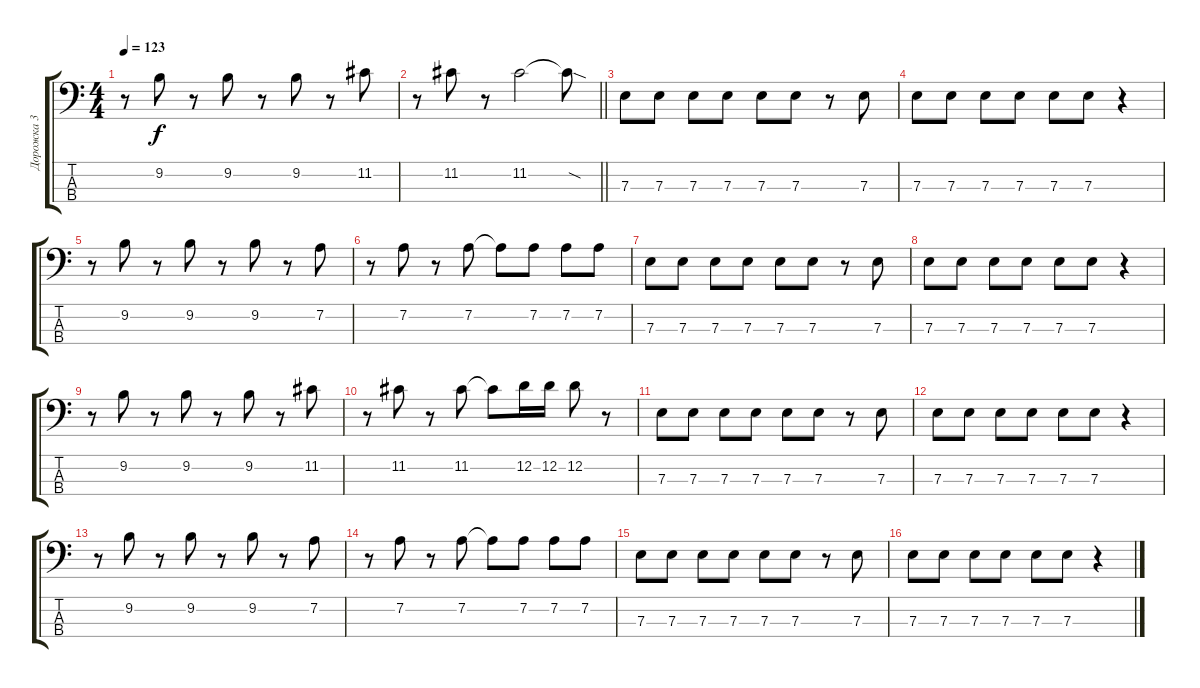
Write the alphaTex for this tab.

\track ("Дорожка 3" "Дорожка 3") {instrument electricbassfinger}
\staff {score tabs}
\tuning (G2 D2 A1 E1) {hide}
\ts (4 4)
\tempo 123
\clef f4
\ks c
r.8{dy f} 9.2.8 r.8 9.2.8 r.8 9.2.8 r.8 11.2.8 |
\barLineRight lightlight
r.8 11.2.8 r.8 11.2.2 11.2{sod t}.8 |
7.3.8 7.3.8 7.3.8 7.3.8 7.3.8 7.3.8 r.8 7.3.8 |
7.3.8 7.3.8 7.3.8 7.3.8 7.3.8 7.3.8 r.4 |
r.8 9.2.8 r.8 9.2.8 r.8 9.2.8 r.8 7.2.8 |
r.8 7.2.8 r.8 7.2.8 7.2{t}.8 7.2.8 7.2.8 7.2.8 |
7.3.8 7.3.8 7.3.8 7.3.8 7.3.8 7.3.8 r.8 7.3.8 |
7.3.8 7.3.8 7.3.8 7.3.8 7.3.8 7.3.8 r.4 |
r.8 9.2.8 r.8 9.2.8 r.8 9.2.8 r.8 11.2.8 |
r.8 11.2.8 r.8 11.2.8 11.2{t}.8 12.2.16 12.2.16 12.2.8 r.8 |
7.3.8 7.3.8 7.3.8 7.3.8 7.3.8 7.3.8 r.8 7.3.8 |
7.3.8 7.3.8 7.3.8 7.3.8 7.3.8 7.3.8 r.4 |
r.8 9.2.8 r.8 9.2.8 r.8 9.2.8 r.8 7.2.8 |
r.8 7.2.8 r.8 7.2.8 7.2{t}.8 7.2.8 7.2.8 7.2.8 |
7.3.8 7.3.8 7.3.8 7.3.8 7.3.8 7.3.8 r.8 7.3.8 |
7.3.8 7.3.8 7.3.8 7.3.8 7.3.8 7.3.8 r.4
